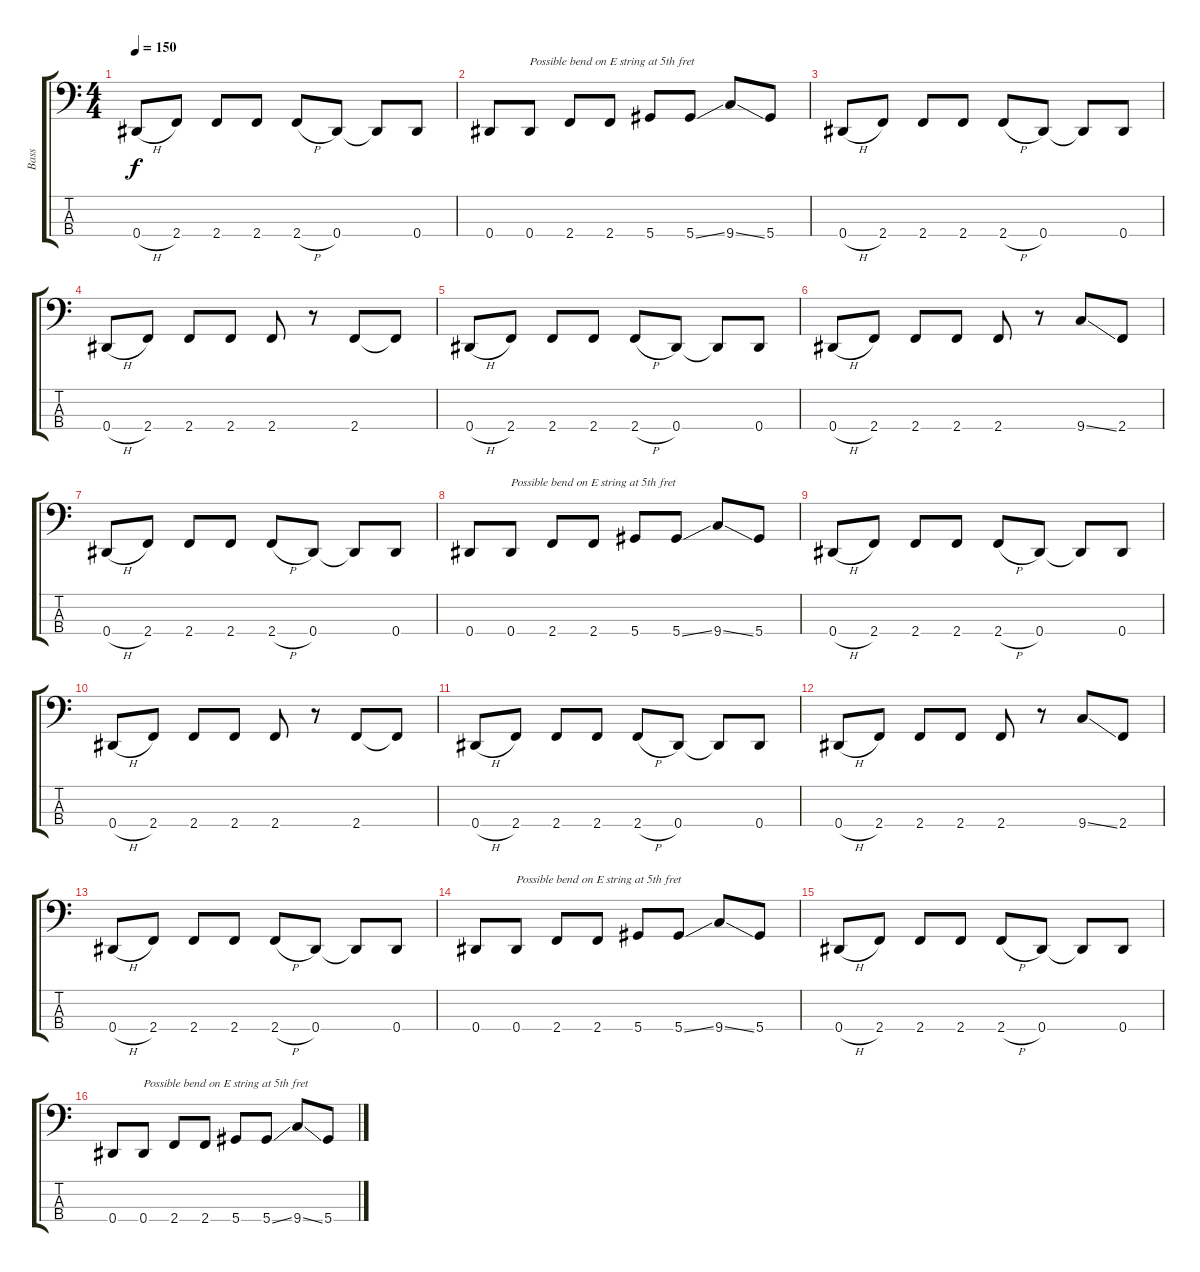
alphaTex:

\track ("Bass" "Bass") {instrument electricbasspick}
\staff {score tabs}
\tuning (Gb2 Db2 Ab1 Eb1) {hide}
\ts (4 4)
\tempo 150
\clef f4
\ks c
0.4{h}.8{dy f} 2.4.8 2.4.8 2.4.8 2.4{h}.8 0.4.8 0.4{t}.8 0.4.8 |
0.4.8 0.4.8{txt "Possible bend on E string at 5th fret"} 2.4.8 2.4.8 5.4.8 5.4{ss}.8 9.4{ss}.8 5.4.8 |
0.4{h}.8 2.4.8 2.4.8 2.4.8 2.4{h}.8 0.4.8 0.4{t}.8 0.4.8 |
0.4{h}.8 2.4.8 2.4.8 2.4.8 2.4.8 r.8 2.4.8 2.4{t}.8 |
0.4{h}.8 2.4.8 2.4.8 2.4.8 2.4{h}.8 0.4.8 0.4{t}.8 0.4.8 |
0.4{h}.8 2.4.8 2.4.8 2.4.8 2.4.8 r.8 9.4{ss}.8 2.4.8 |
0.4{h}.8 2.4.8 2.4.8 2.4.8 2.4{h}.8 0.4.8 0.4{t}.8 0.4.8 |
0.4.8 0.4.8{txt "Possible bend on E string at 5th fret"} 2.4.8 2.4.8 5.4.8 5.4{ss}.8 9.4{ss}.8 5.4.8 |
0.4{h}.8 2.4.8 2.4.8 2.4.8 2.4{h}.8 0.4.8 0.4{t}.8 0.4.8 |
0.4{h}.8 2.4.8 2.4.8 2.4.8 2.4.8 r.8 2.4.8 2.4{t}.8 |
0.4{h}.8 2.4.8 2.4.8 2.4.8 2.4{h}.8 0.4.8 0.4{t}.8 0.4.8 |
0.4{h}.8 2.4.8 2.4.8 2.4.8 2.4.8 r.8 9.4{ss}.8 2.4.8 |
0.4{h}.8 2.4.8 2.4.8 2.4.8 2.4{h}.8 0.4.8 0.4{t}.8 0.4.8 |
0.4.8 0.4.8{txt "Possible bend on E string at 5th fret"} 2.4.8 2.4.8 5.4.8 5.4{ss}.8 9.4{ss}.8 5.4.8 |
0.4{h}.8 2.4.8 2.4.8 2.4.8 2.4{h}.8 0.4.8 0.4{t}.8 0.4.8 |
0.4.8 0.4.8{txt "Possible bend on E string at 5th fret"} 2.4.8 2.4.8 5.4.8 5.4{ss}.8 9.4{ss}.8 5.4.8
